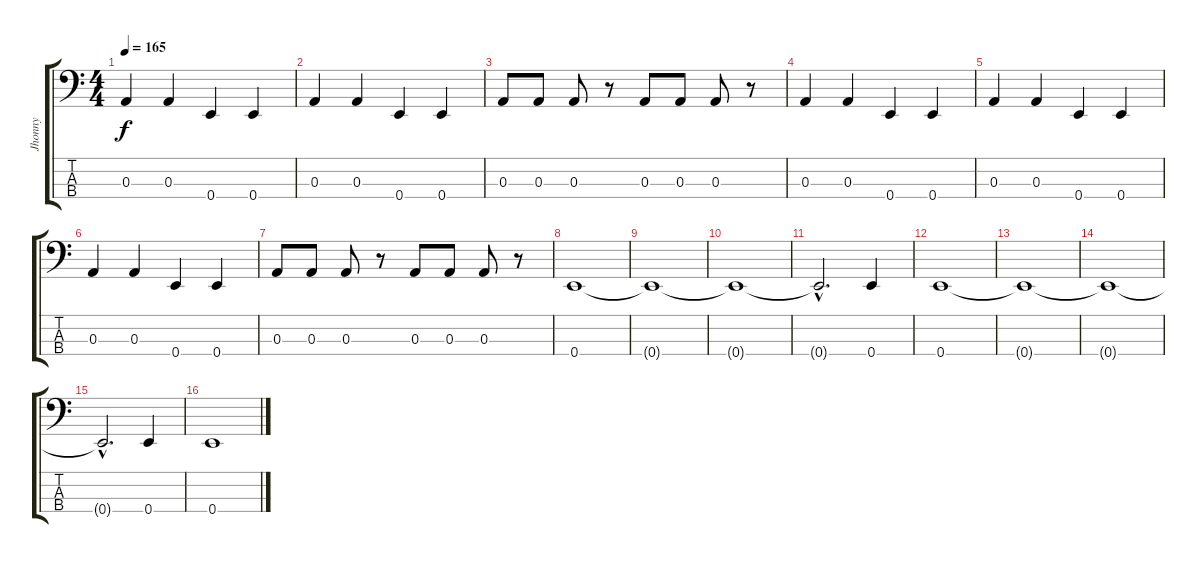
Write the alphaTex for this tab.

\track ("Jhonny" "Jhonny") {instrument electricbassfinger}
\staff {score tabs}
\tuning (G2 D2 A1 E1) {hide}
\ts (4 4)
\tempo 165
\clef f4
\ks c
0.3.4{dy f} 0.3.4 0.4.4 0.4.4 |
0.3.4 0.3.4 0.4.4 0.4.4 |
0.3.8 0.3.8 0.3.8 r.8 0.3.8 0.3.8 0.3.8 r.8 |
0.3.4 0.3.4 0.4.4 0.4.4 |
0.3.4 0.3.4 0.4.4 0.4.4 |
0.3.4 0.3.4 0.4.4 0.4.4 |
0.3.8 0.3.8 0.3.8 r.8 0.3.8 0.3.8 0.3.8 r.8 |
0.4.1 |
0.4{t}.1 |
0.4{t}.1 |
0.4{hac t}.2{d} 0.4.4 |
0.4.1 |
0.4{t}.1 |
0.4{t}.1 |
0.4{hac t}.2{d} 0.4.4 |
0.4.1
